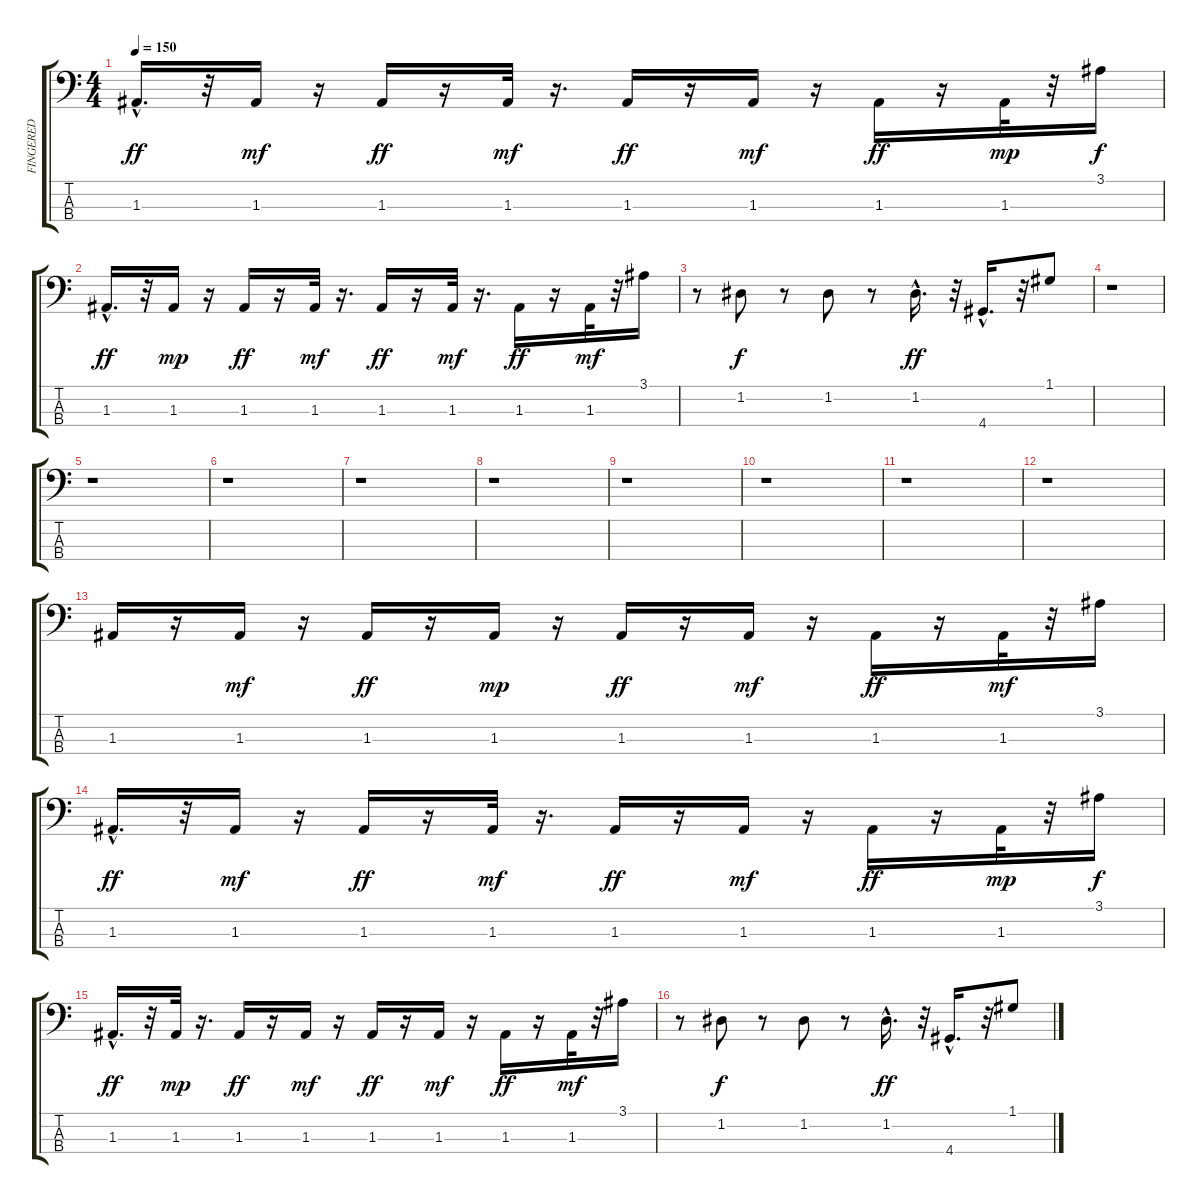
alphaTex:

\track ("FINGERED" "FINGERED") {instrument electricbassfinger}
\staff {score tabs}
\tuning (G2 D2 A1 E1) {hide}
\ts (4 4)
\tempo 150
\clef f4
\ks c
1.3{hac}.16{d dy ff} r.32 1.3.16{dy mf} r.16 1.3.16{dy ff} r.16 1.3.32{dy mf} r.16{d} 1.3.16{dy ff} r.16 1.3.16{dy mf} r.16 1.3.16{dy ff} r.16 1.3.32{dy mp} r.32 3.1.16{dy f} |
1.3{hac}.16{d dy ff} r.32 1.3.16{dy mp} r.16 1.3.16{dy ff} r.16 1.3.32{dy mf} r.16{d} 1.3.16{dy ff} r.16 1.3.32{dy mf} r.16{d} 1.3.16{dy ff} r.16 1.3.32{dy mf} r.32 3.1.16 |
r.8 1.2.8{dy f} r.8 1.2.8 r.8 1.2{hac}.16{d dy ff} r.32 4.4{hac}.16{d} r.32 1.1.8 |
r.1 |
r.1 |
r.1 |
r.1 |
r.1 |
r.1 |
r.1 |
r.1 |
r.1 |
1.3.16 r.16 1.3.16{dy mf} r.16 1.3.16{dy ff} r.16 1.3.16{dy mp} r.16 1.3.16{dy ff} r.16 1.3.16{dy mf} r.16 1.3.16{dy ff} r.16 1.3.32{dy mf} r.32 3.1.16 |
1.3{hac}.16{d dy ff} r.32 1.3.16{dy mf} r.16 1.3.16{dy ff} r.16 1.3.32{dy mf} r.16{d} 1.3.16{dy ff} r.16 1.3.16{dy mf} r.16 1.3.16{dy ff} r.16 1.3.32{dy mp} r.32 3.1.16{dy f} |
1.3{hac}.16{d dy ff} r.32 1.3.32{dy mp} r.16{d} 1.3.16{dy ff} r.16 1.3.16{dy mf} r.16 1.3.16{dy ff} r.16 1.3.16{dy mf} r.16 1.3.16{dy ff} r.16 1.3.32{dy mf} r.32 3.1.16 |
r.8 1.2.8{dy f} r.8 1.2.8 r.8 1.2{hac}.16{d dy ff} r.32 4.4{hac}.16{d} r.32 1.1.8
